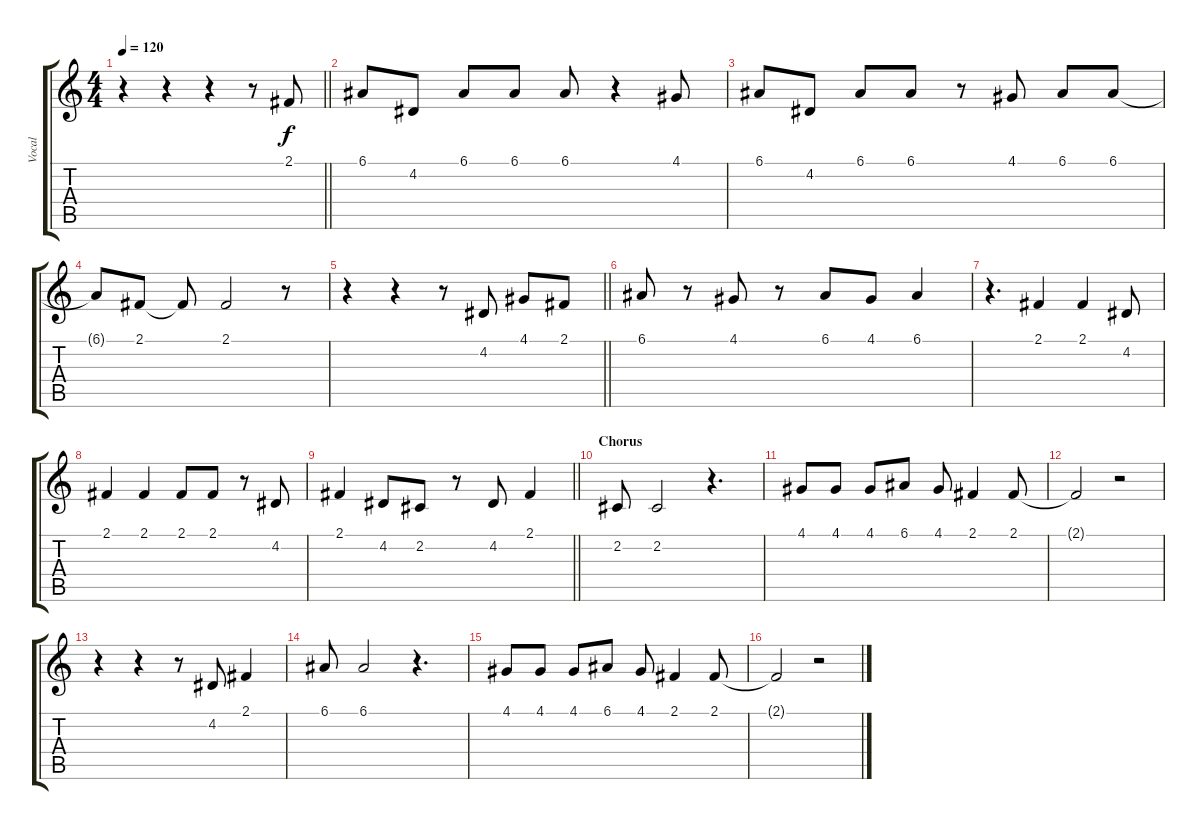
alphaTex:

\track ("Vocal" "Vocal") {instrument tangoaccordion}
\staff {score tabs}
\tuning (E4 B3 G3 D3 A2 E2) {hide}
\ts (4 4)
\tempo 120
\clef g2
\barLineRight lightlight
\ks c
r.4{dy f} r.4 r.4 r.8 2.1.8 |
6.1.8 4.2.8 6.1.8 6.1.8 6.1.8 r.4 4.1.8 |
6.1.8 4.2.8 6.1.8 6.1.8 r.8 4.1.8 6.1.8 6.1.8 |
6.1{t}.8 2.1.8 2.1{t}.8 2.1.2 r.8 |
\barLineRight lightlight
r.4 r.4 r.8 4.2.8 4.1.8 2.1.8 |
6.1.8 r.8 4.1.8 r.8 6.1.8 4.1.8 6.1.4 |
r.4{d} 2.1.4 2.1.4 4.2.8 |
2.1.4 2.1.4 2.1.8 2.1.8 r.8 4.2.8 |
\barLineRight lightlight
2.1.4 4.2.8 2.2.8 r.8 4.2.8 2.1.4 |
\section ("" "Chorus")
2.2.8 2.2.2 r.4{d} |
4.1.8 4.1.8 4.1.8 6.1.8 4.1.8 2.1.4 2.1.8 |
2.1{t}.2 r.2 |
r.4 r.4 r.8 4.2.8 2.1.4 |
6.1.8 6.1.2 r.4{d} |
4.1.8 4.1.8 4.1.8 6.1.8 4.1.8 2.1.4 2.1.8 |
2.1{t}.2 r.2
